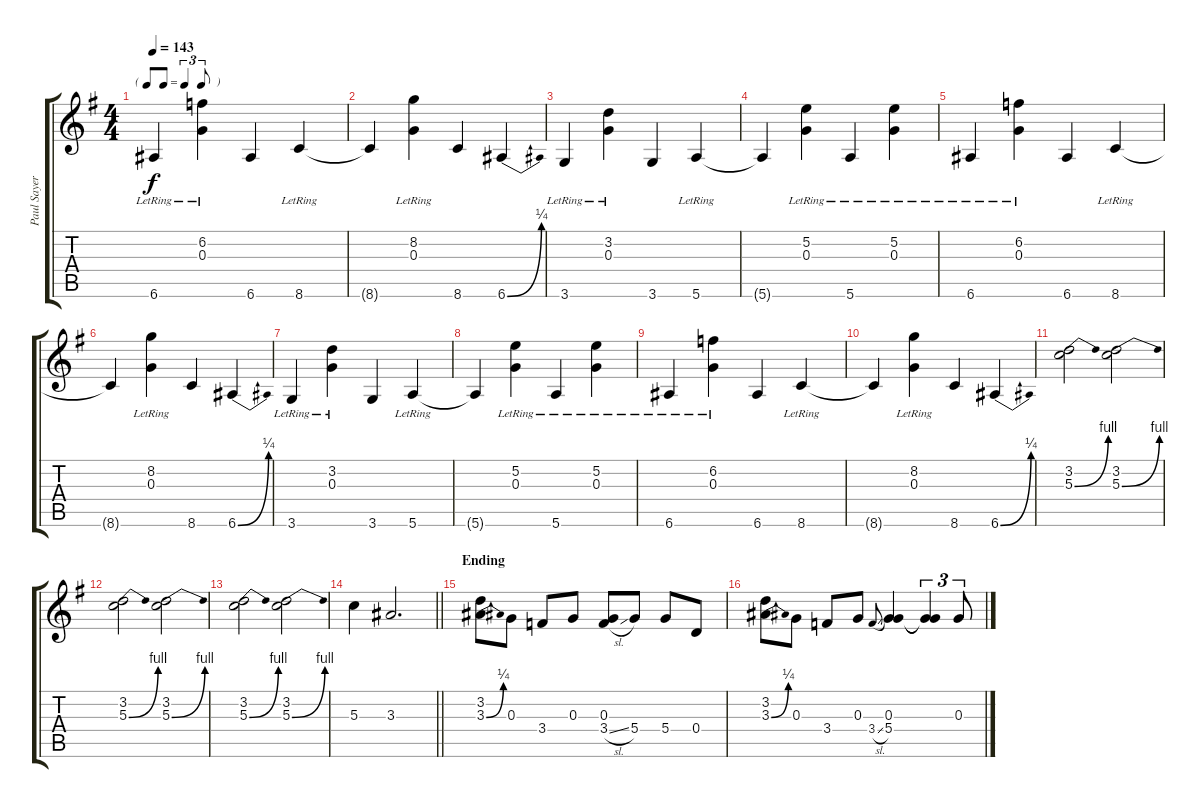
\track ("Paul Sayer" "Paul Sayer") {instrument overdrivenguitar}
\staff {score tabs}
\tuning (E4 B3 G3 D3 A2 E2) {hide}
\ts (4 4)
\tf triplet8th
\tempo 143
\clef g2
\ks g
6.6{lr}.4{dy f} (6.2 0.3{lr}).4 6.6.4 8.6{lr}.4 |
8.6{t}.4 (8.2 0.3{lr}).4 8.6.4 6.6{be (bend 0 0 60 1)}.4 |
3.6{lr}.4 (3.2 0.3{lr}).4 3.6.4 5.6{lr}.4 |
5.6{t}.4 (5.2 0.3{lr}).4 5.6{lr}.4 (5.2 0.3{lr}).4 |
6.6{lr}.4 (6.2 0.3{lr}).4 6.6.4 8.6{lr}.4 |
8.6{t}.4 (8.2 0.3{lr}).4 8.6.4 6.6{be (bend 0 0 60 1)}.4 |
3.6{lr}.4 (3.2 0.3{lr}).4 3.6.4 5.6{lr}.4 |
5.6{t}.4 (5.2 0.3{lr}).4 5.6{lr}.4 (5.2 0.3{lr}).4 |
6.6{lr}.4 (6.2 0.3{lr}).4 6.6.4 8.6{lr}.4 |
8.6{t}.4 (8.2 0.3{lr}).4 8.6.4 6.6{be (bend 0 0 60 1)}.4 |
(3.2 5.3{be (bend 0 0 60 4)}).2 (3.2 5.3{be (bend 0 0 60 4)}).2 |
(3.2 5.3{be (bend 0 0 60 4)}).2 (3.2 5.3{be (bend 0 0 60 4)}).2 |
(3.2 5.3{be (bend 0 0 60 4)}).2 (3.2 5.3{be (bend 0 0 60 4)}).2 |
\barLineRight lightlight
5.3.4 3.3.2{d} |
\section ("" "Ending")
(3.2 3.3{be (bend 0 0 60 1)}).8 0.3.8 3.4.8 0.3.8 (0.3 3.4{sl}).8 5.4.8 5.4.8 0.4.8 |
(3.2 3.3{be (bend 0 0 60 1)}).8 0.3.8 3.4.8 0.3.8 3.4{sl}.8{gr onbeat} (0.3 5.4).4 (0.3{t} 5.4{t}).4{tu (3 2)} 0.3.8{tu (3 2)}
